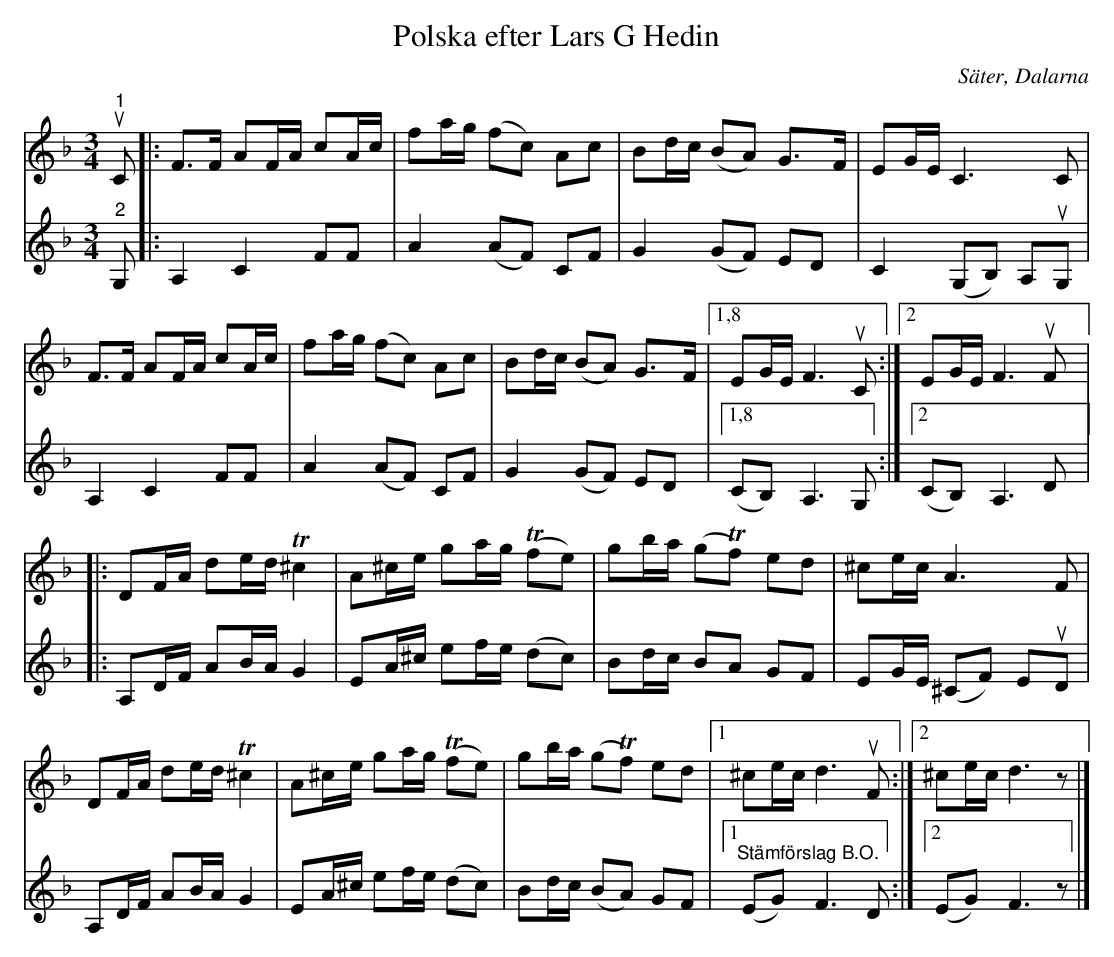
X:1
T:Polska efter Lars G Hedin
O:Säter, Dalarna
L:1/8
M:3/4
K:F
V:1
"^1"u C |: F>F AF/A/ cA/c/ | fa/g/ (fc) Ac | Bd/c/ (BA) G>F | EG/E/ C3 C |
F>F AF/A/ cA/c/ | fa/g/ (fc) Ac | Bd/c/ (BA) G>F |1,8 EG/E/ F3u C :|2 EG/E/ F3u F |:
DF/A/ de/d/T ^c2 | A^c/e/ ga/g/T (fe) | gb/a/ (gTf) ed | ^ce/c/ A3 F |
DF/A/ de/d/T ^c2 | A^c/e/ ga/g/T (fe) | gb/a/ (gTf) ed |1 ^ce/c/ d3u F :|2 ^ce/c/ d3 z |]
V:2
"^2" G, |: A,2 C2 FF | A2 (AF) CF | G2 (GF) ED | C2 (G,B,) A,uG, |
A,2 C2 FF | A2 (AF) CF | G2 (GF) ED |1,8 (CB,) A,3 G, :|2 (CB,) A,3 D |:
A,D/F/ AB/A/ G2 | EA/^c/ ef/e/ (dc) | Bd/c/ BA GF | EG/E/ (^CF) EuD |
A,D/F/ AB/A/ G2 | EA/^c/ ef/e/ (dc) | Bd/c/ (BA) GF |1 "^Stämförslag B.O." (EG) F3 D :|2 (EG) F3 z |]
